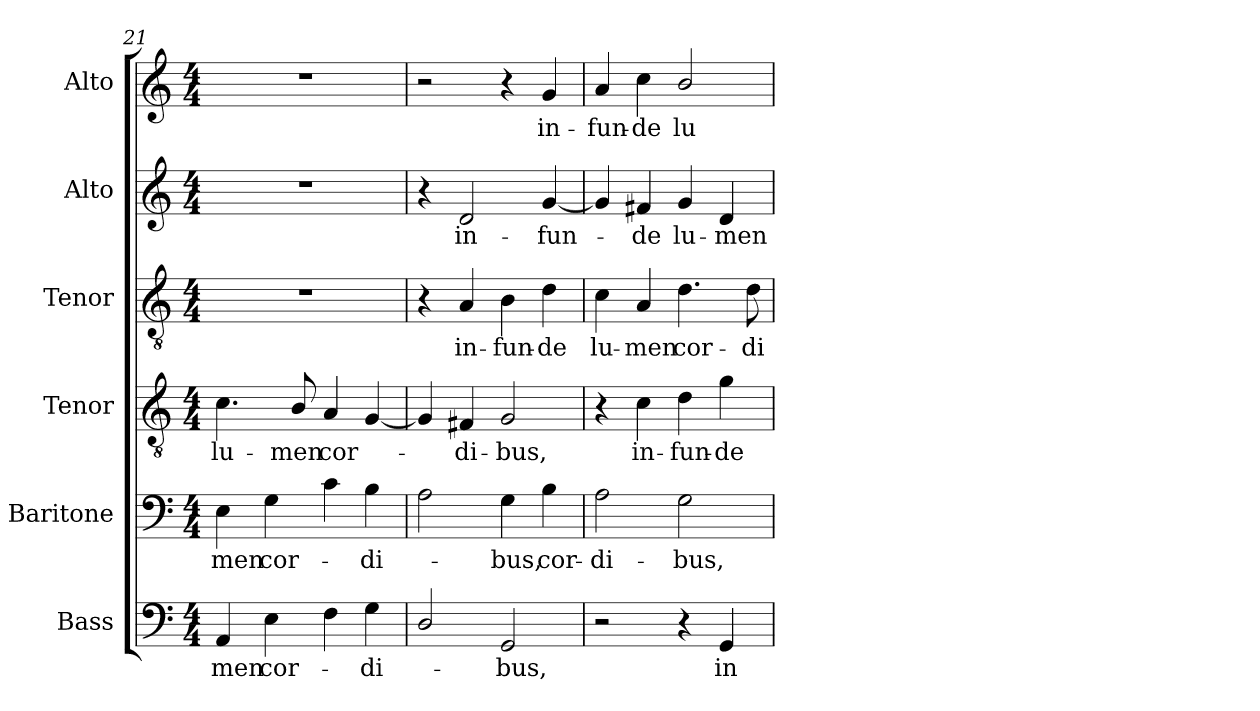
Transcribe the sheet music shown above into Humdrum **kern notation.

**kern	**text	**kern	**text	**kern	**text	**kern	**text	**kern	**text	**kern	**text
*part6	*part6	*part5	*part5	*part4	*part4	*part3	*part3	*part2	*part2	*part1	*part1
*staff6	*staff6	*staff5	*staff5	*staff4	*staff4	*staff3	*staff3	*staff2	*staff2	*staff1	*staff1
*I"Bass	*	*I"Baritone	*	*I"Tenor	*	*I"Tenor	*	*I"Alto	*	*I"Alto	*
*I'B.	*	*I'Bar.	*	*I'T.	*	*I'T.	*	*I'A.	*	*	*
*clefF4	*	*clefF4	*	*clefGv2	*	*clefGv2	*	*clefG2	*	*clefG2	*
*	*	*	*	*ITrd7c12	*	*ITrd7c12	*	*	*	*	*
*k[]	*	*k[]	*	*k[]	*	*k[]	*	*k[]	*	*k[]	*
*C:	*	*C:	*	*C:	*	*C:	*	*C:	*	*C:	*
*M4/4	*	*M4/4	*	*M4/4	*	*M4/4	*	*M4/4	*	*M4/4	*
=21	=21	=21	=21	=21	=21	=21	=21	=21	=21	=21	=21
!	!LO:LY:b:color=#000000	!	!	!	!	!	!	!	!	!	!
!	!	!	!LO:LY:b:color=#000000	!	!	!	!	!	!	!	!
!	!	!	!	!	!LO:LY:b:color=#000000	!	!	!	!	!	!
4AAi/	-men	4Ei\	-men	4.Ci\	lu-	1r	.	1r	.	1r	.
!	!LO:LY:b:color=#000000	!	!	!	!	!	!	!	!	!	!
!	!	!	!LO:LY:b:color=#000000	!	!	!	!	!	!	!	!
4Ei\	cor-	4Gi\	cor-	.	.	.	.	.	.	.	.
!	!	!	!	!	!LO:LY:b:color=#000000	!	!	!	!	!	!
.	.	.	.	8BBi/	-men	.	.	.	.	.	.
!	!	!	!	!	!LO:LY:b:color=#000000	!	!	!	!	!	!
4Fi\	.	4ci\	.	4AAi/	cor-	.	.	.	.	.	.
!	!LO:LY:b:color=#000000	!	!	!	!	!	!	!	!	!	!
!	!	!	!LO:LY:b:color=#000000	!	!	!	!	!	!	!	!
4Gi\	-di-	4Bi\	-di-	[4GGi/	.	.	.	.	.	.	.
!!LO:PB:g=z
=22	=22	=22	=22	=22	=22	=22	=22	=22	=22	=22	=22
2Di/	.	2Ai\	.	4GGi/]	.	4r	.	4r	.	2r	.
!	!	!	!	!	!LO:LY:b:color=#000000	!	!	!	!	!	!
!	!	!	!	!	!	!	!LO:LY:b:color=#000000	!	!	!	!
!	!	!	!	!	!	!	!	!	!LO:LY:b:color=#000000	!	!
.	.	.	.	4FF#Xi/	-di-	4AAi/	in-	2di/	in-	.	.
!	!LO:LY:b:color=#000000	!	!	!	!	!	!	!	!	!	!
!	!	!	!LO:LY:b:color=#000000	!	!	!	!	!	!	!	!
!	!	!	!	!	!LO:LY:b:color=#000000	!	!	!	!	!	!
!	!	!	!	!	!	!	!LO:LY:b:color=#000000	!	!	!	!
2GGi/	-bus,	4Gi\	-bus,	2GGi/	-bus,	4BBi\	-fun-	.	.	4r	.
!	!	!	!LO:LY:b:color=#000000	!	!	!	!	!	!	!	!
!	!	!	!	!	!	!	!LO:LY:b:color=#000000	!	!	!	!
!	!	!	!	!	!	!	!	!	!LO:LY:b:color=#000000	!	!
!	!	!	!	!	!	!	!	!	!	!	!LO:LY:b:color=#000000
.	.	4Bi\	cor-	.	.	4Di\	-de	[4gi/	-fun-	4gi/	in-
=23	=23	=23	=23	=23	=23	=23	=23	=23	=23	=23	=23
!	!	!	!LO:LY:b:color=#000000	!	!	!	!	!	!	!	!
!	!	!	!	!	!	!	!LO:LY:b:color=#000000	!	!	!	!
!	!	!	!	!	!	!	!	!	!	!	!LO:LY:b:color=#000000
2r	.	2Ai\	-di-	4r	.	4Ci\	lu-	4gi/]	.	4ai/	-fun-
!	!	!	!	!	!LO:LY:b:color=#000000	!	!	!	!	!	!
!	!	!	!	!	!	!	!LO:LY:b:color=#000000	!	!	!	!
!	!	!	!	!	!	!	!	!	!LO:LY:b:color=#000000	!	!
!	!	!	!	!	!	!	!	!	!	!	!LO:LY:b:color=#000000
.	.	.	.	4Ci\	in-	4AAi/	-men	4f#Xi/	-de	4cci\	-de
!	!	!	!LO:LY:b:color=#000000	!	!	!	!	!	!	!	!
!	!	!	!	!	!LO:LY:b:color=#000000	!	!	!	!	!	!
!	!	!	!	!	!	!	!LO:LY:b:color=#000000	!	!	!	!
!	!	!	!	!	!	!	!	!	!LO:LY:b:color=#000000	!	!
!	!	!	!	!	!	!	!	!	!	!	!LO:LY:b:color=#000000
4r	.	2Gi\	-bus,	4Di\	-fun-	4.Di\	cor-	4gi/	lu-	2bi/	lu-
!	!LO:LY:b:color=#000000	!	!	!	!	!	!	!	!	!	!
!	!	!	!	!	!LO:LY:b:color=#000000	!	!	!	!	!	!
!	!	!	!	!	!	!	!	!	!LO:LY:b:color=#000000	!	!
4GGi/	in-	.	.	4Gi\	-de	.	.	4di/	-men	.	.
!	!	!	!	!	!	!	!LO:LY:b:color=#000000	!	!	!	!
.	.	.	.	.	.	8Di\	-di-	.	.	.	.
=	=	=	=	=	=	=	=	=	=	=	=
*-	*-	*-	*-	*-	*-	*-	*-	*-	*-	*-	*-
